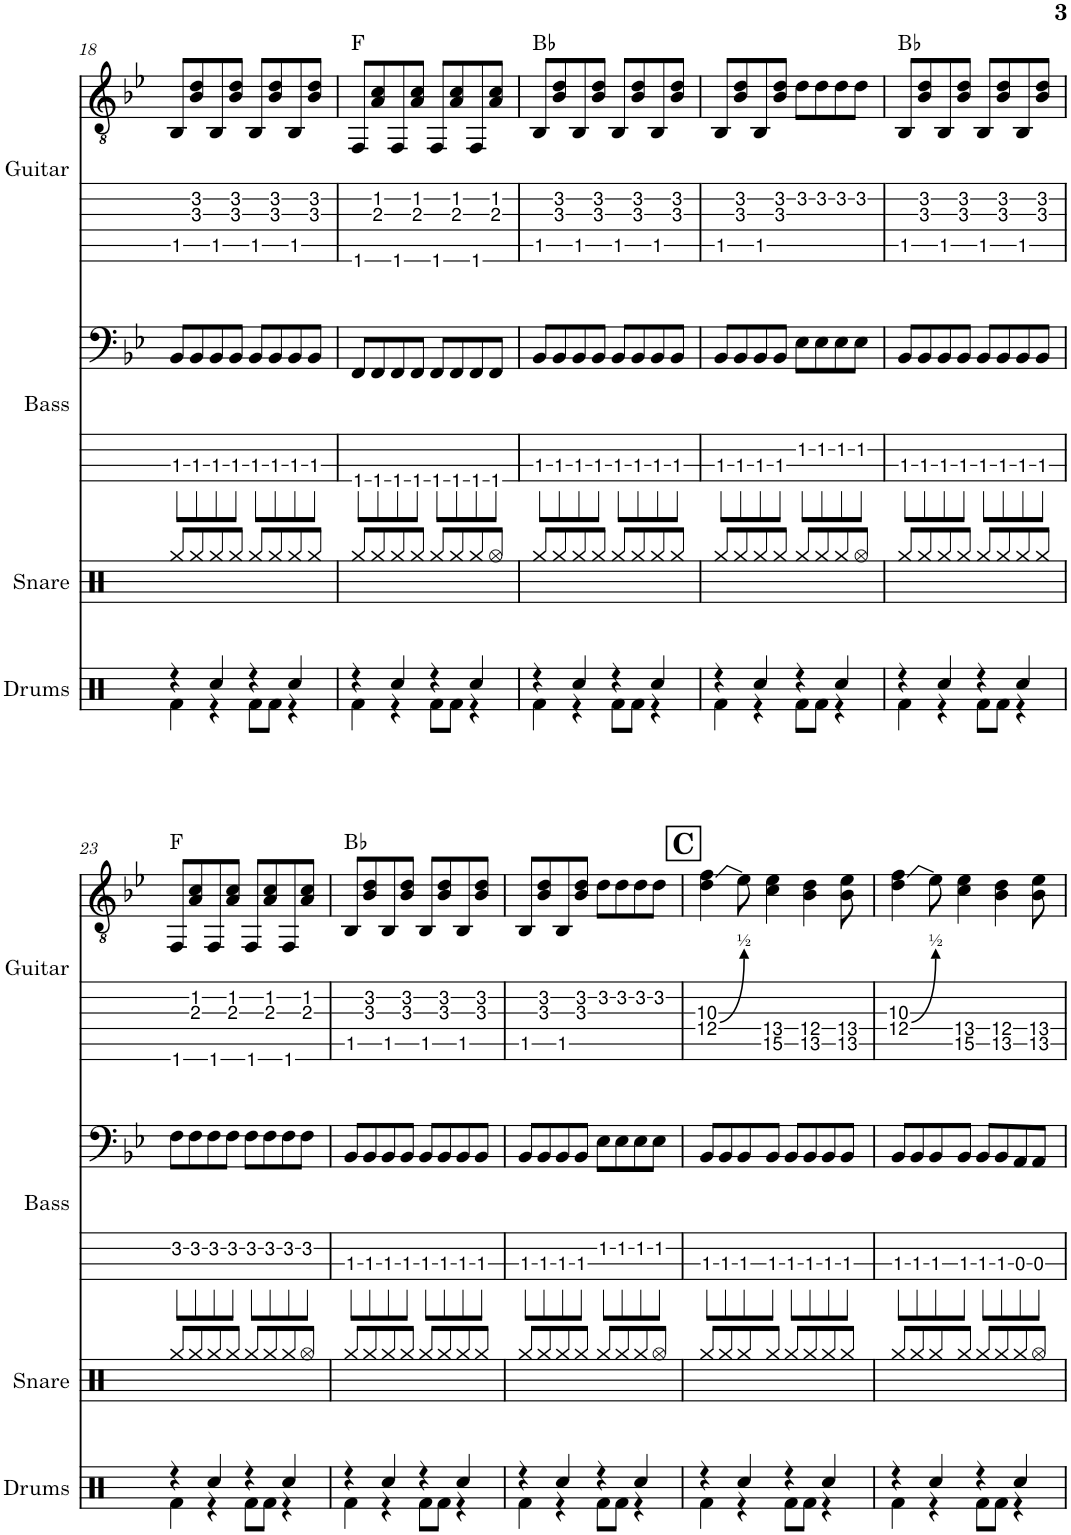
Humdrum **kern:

**kern	**kern	**kern	**kern	**kern	**kern	**harte
*part4	*part3	*part2	*part2	*part1	*part1	*part1
*staff6	*staff5	*staff4	*staff3	*staff2	*staff1	*
*I"Drums	*I"Snares	*I"Electrical Bass	*	*I"Electrical Guitar	*	*
*I'Drums	*I'Snare	*I'Bass	*	*I'Guitar	*	*
!!LO:PB:g=z
*clefX	*clefX	*	*clefF4	*	*clefGv2	*
*	*	*Trd7c12	*Trd7c12	*	*	*
*k[]	*k[]	*k[b-e-]	*k[b-e-]	*k[b-e-]	*k[b-e-]	*
*M4/4	*M4/4	*M4/4	*M4/4	*M4/4	*M4/4	*
=18	=18	=18	=18	=18	=18	=18
*^	*	*	*	*	*	*
4r	4Rf\	8Rgg/L	8BB-\L	8BB-/L	8BB-L	8BB-/L	.
.	.	8Rgg/	8BB-\	8BB-/	8B-\ 8d\J	8B-/ 8d/	.
4Rcc/	4r	8Rgg/	8BB-\	8BB-/	8BB-L	8BB-/	.
.	.	8Rgg/J	8BB-\J	8BB-/J	8B-\ 8d\J	8B-/ 8d/J	.
4r	8Rf\L	8Rgg/L	8BB-\L	8BB-/L	8BB-L	8BB-/L	.
.	8Rf\J	8Rgg/	8BB-\	8BB-/	8B-\ 8d\J	8B-/ 8d/	.
4Rcc/	4r	8Rgg/	8BB-\	8BB-/	8BB-L	8BB-/	.
.	.	8Rgg/J	8BB-\J	8BB-/J	8B-\ 8d\J	8B-/ 8d/J	.
=19	=19	=19	=19	=19	=19	=19	=19
4r	4Rf\	8Rgg/L	8FF\L	8FF/L	8FFL	8FF/L	F:maj
.	.	8Rgg/	8FF\	8FF/	8A\ 8c\J	8A/ 8c/	.
4Rcc/	4r	8Rgg/	8FF\	8FF/	8FFL	8FF/	.
.	.	8Rgg/J	8FF\J	8FF/J	8A\ 8c\J	8A/ 8c/J	.
4r	8Rf\L	8Rgg/L	8FF\L	8FF/L	8FFL	8FF/L	.
.	8Rf\J	8Rgg/	8FF\	8FF/	8A\ 8c\J	8A/ 8c/	.
4Rcc/	4r	8Rgg/	8FF\	8FF/	8FFL	8FF/	.
.	.	8Rgg/J	8FF\J	8FF/J	8A\ 8c\J	8A/ 8c/J	.
=20	=20	=20	=20	=20	=20	=20	=20
4r	4Rf\	8Rgg/L	8BB-\L	8BB-/L	8BB-L	8BB-/L	Bb:maj
.	.	8Rgg/	8BB-\	8BB-/	8B-\ 8d\J	8B-/ 8d/	.
4Rcc/	4r	8Rgg/	8BB-\	8BB-/	8BB-L	8BB-/	.
.	.	8Rgg/J	8BB-\J	8BB-/J	8B-\ 8d\J	8B-/ 8d/J	.
4r	8Rf\L	8Rgg/L	8BB-\L	8BB-/L	8BB-L	8BB-/L	.
.	8Rf\J	8Rgg/	8BB-\	8BB-/	8B-\ 8d\J	8B-/ 8d/	.
4Rcc/	4r	8Rgg/	8BB-\	8BB-/	8BB-L	8BB-/	.
.	.	8Rgg/J	8BB-\J	8BB-/J	8B-\ 8d\J	8B-/ 8d/J	.
=21	=21	=21	=21	=21	=21	=21	=21
4r	4Rf\	8Rgg/L	8BB-\L	8BB-/L	8BB-L	8BB-/L	.
.	.	8Rgg/	8BB-\	8BB-/	8B-\ 8d\J	8B-/ 8d/	.
4Rcc/	4r	8Rgg/	8BB-\	8BB-/	8BB-L	8BB-/	.
.	.	8Rgg/J	8BB-\J	8BB-/J	8B-\ 8d\J	8B-/ 8d/J	.
4r	8Rf\L	8Rgg/L	8E-\L	8E-\L	8dL	8d\L	.
.	8Rf\J	8Rgg/	8E-\	8E-\	8dJ	8d\	.
4Rcc/	4r	8Rgg/	8E-\	8E-\	8dL	8d\	.
.	.	8Rgg/J	8E-\J	8E-\J	8dJ	8d\J	.
=22	=22	=22	=22	=22	=22	=22	=22
4r	4Rf\	8Rgg/L	8BB-\L	8BB-/L	8BB-L	8BB-/L	Bb:maj
.	.	8Rgg/	8BB-\	8BB-/	8B-\ 8d\J	8B-/ 8d/	.
4Rcc/	4r	8Rgg/	8BB-\	8BB-/	8BB-L	8BB-/	.
.	.	8Rgg/J	8BB-\J	8BB-/J	8B-\ 8d\J	8B-/ 8d/J	.
4r	8Rf\L	8Rgg/L	8BB-\L	8BB-/L	8BB-L	8BB-/L	.
.	8Rf\J	8Rgg/	8BB-\	8BB-/	8B-\ 8d\J	8B-/ 8d/	.
4Rcc/	4r	8Rgg/	8BB-\	8BB-/	8BB-L	8BB-/	.
.	.	8Rgg/J	8BB-\J	8BB-/J	8B-\ 8d\J	8B-/ 8d/J	.
!!LO:LB:g=z
=23	=23	=23	=23	=23	=23	=23	=23
4r	4Rf\	8Rgg/L	8F\L	8F\L	8FFL	8FF/L	F:maj
.	.	8Rgg/	8F\	8F\	8A\ 8c\J	8A/ 8c/	.
4Rcc/	4r	8Rgg/	8F\	8F\	8FFL	8FF/	.
.	.	8Rgg/J	8F\J	8F\J	8A\ 8c\J	8A/ 8c/J	.
4r	8Rf\L	8Rgg/L	8F\L	8F\L	8FFL	8FF/L	.
.	8Rf\J	8Rgg/	8F\	8F\	8A\ 8c\J	8A/ 8c/	.
4Rcc/	4r	8Rgg/	8F\	8F\	8FFL	8FF/	.
.	.	8Rgg/J	8F\J	8F\J	8A\ 8c\J	8A/ 8c/J	.
=24	=24	=24	=24	=24	=24	=24	=24
4r	4Rf\	8Rgg/L	8BB-\L	8BB-/L	8BB-L	8BB-/L	Bb:maj
.	.	8Rgg/	8BB-\	8BB-/	8B-\ 8d\J	8B-/ 8d/	.
4Rcc/	4r	8Rgg/	8BB-\	8BB-/	8BB-L	8BB-/	.
.	.	8Rgg/J	8BB-\J	8BB-/J	8B-\ 8d\J	8B-/ 8d/J	.
4r	8Rf\L	8Rgg/L	8BB-\L	8BB-/L	8BB-L	8BB-/L	.
.	8Rf\J	8Rgg/	8BB-\	8BB-/	8B-\ 8d\J	8B-/ 8d/	.
4Rcc/	4r	8Rgg/	8BB-\	8BB-/	8BB-L	8BB-/	.
.	.	8Rgg/J	8BB-\J	8BB-/J	8B-\ 8d\J	8B-/ 8d/J	.
=25	=25	=25	=25	=25	=25	=25	=25
4r	4Rf\	8Rgg/L	8BB-\L	8BB-/L	8BB-L	8BB-/L	.
.	.	8Rgg/	8BB-\	8BB-/	8B-\ 8d\J	8B-/ 8d/	.
4Rcc/	4r	8Rgg/	8BB-\	8BB-/	8BB-L	8BB-/	.
.	.	8Rgg/J	8BB-\J	8BB-/J	8B-\ 8d\J	8B-/ 8d/J	.
4r	8Rf\L	8Rgg/L	8E-\L	8E-\L	8dL	8d\L	.
.	8Rf\J	8Rgg/	8E-\	8E-\	8dJ	8d\	.
4Rcc/	4r	8Rgg/	8E-\	8E-\	8dL	8d\	.
.	.	8Rgg/J	8E-\J	8E-\J	8dJ	8d\J	.
!!LO:REH:place=s1:a:B:cj:fs=14:t=C
=26	=26	=26	=26	=26	=26	=26	=26
4r	4Rf\	8Rgg/L	8BB-\L	8BB-/L	4d 4f	4d\ 4f\	.
.	.	8Rgg/	8BB-\	8BB-/	.	.	.
4Rcc/	4r	8Rgg/	8BB-\	8BB-/	8e-	8e-\	.
.	.	8Rgg/J	8BB-\J	8BB-/J	4c 4e-	4c\ 4e-\	.
4r	8Rf\L	8Rgg/L	8BB-\L	8BB-/L	.	.	.
.	8Rf\J	8Rgg/	8BB-\	8BB-/	4B- 4d	4B-\ 4d\	.
4Rcc/	4r	8Rgg/	8BB-\	8BB-/	.	.	.
.	.	8Rgg/J	8BB-\J	8BB-/J	8B- 8e-	8B-\ 8e-\	.
=27	=27	=27	=27	=27	=27	=27	=27
4r	4Rf\	8Rgg/L	8BB-\L	8BB-/L	4d 4f	4d\ 4f\	.
.	.	8Rgg/	8BB-\	8BB-/	.	.	.
4Rcc/	4r	8Rgg/	8BB-\	8BB-/	8e-	8e-\	.
.	.	8Rgg/J	8BB-\J	8BB-/J	4c 4e-	4c\ 4e-\	.
4r	8Rf\L	8Rgg/L	8BB-\L	8BB-/L	.	.	.
.	8Rf\J	8Rgg/	8BB-\	8BB-/	4B- 4d	4B-\ 4d\	.
4Rcc/	4r	8Rgg/	8AA\	8AA/	.	.	.
.	.	8Rgg/J	8AA\J	8AA/J	8B- 8e-	8B-\ 8e-\	.
*v	*v	*	*	*	*	*	*
=	=	=	=	=	=	=
*-	*-	*-	*-	*-	*-	*-
